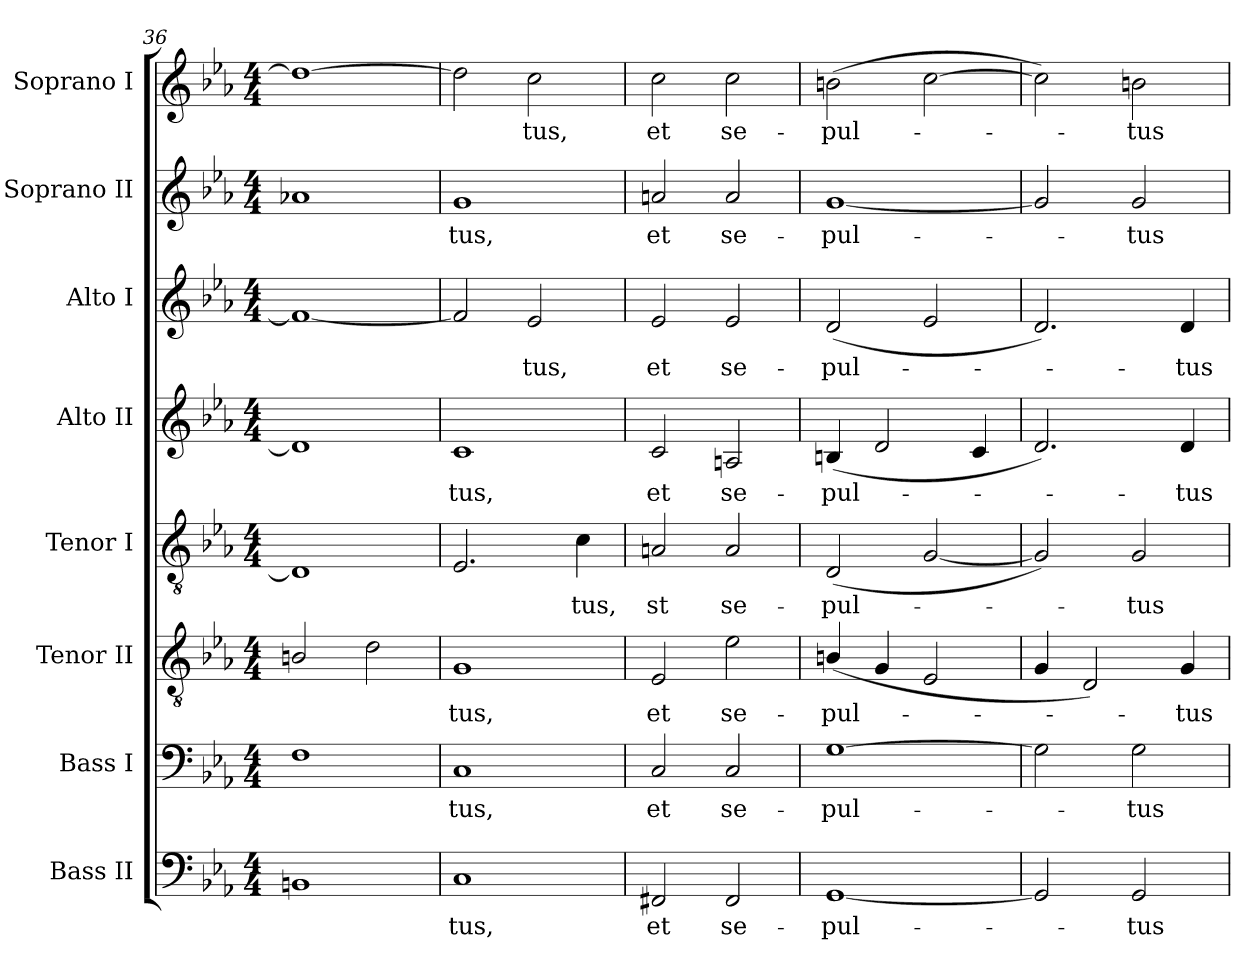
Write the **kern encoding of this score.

**kern	**text	**kern	**text	**kern	**text	**kern	**text	**kern	**text	**kern	**text	**kern	**text	**kern	**text
*part8	*part8	*part7	*part7	*part6	*part6	*part5	*part5	*part4	*part4	*part3	*part3	*part2	*part2	*part1	*part1
*staff8	*staff8	*staff7	*staff7	*staff6	*staff6	*staff5	*staff5	*staff4	*staff4	*staff3	*staff3	*staff2	*staff2	*staff1	*staff1
*I"Bass II	*	*I"Bass I	*	*I"Tenor II	*	*I"Tenor I	*	*I"Alto II	*	*I"Alto I	*	*I"Soprano II	*	*I"Soprano I	*
*I'B II	*	*I'B I	*	*I'T II	*	*I'T I	*	*I'A II	*	*I'A I	*	*I'S II	*	*I'S I	*
*clefF4	*	*clefF4	*	*clefGv2	*	*clefGv2	*	*clefG2	*	*clefG2	*	*clefG2	*	*clefG2	*
*k[b-e-a-]	*	*k[b-e-a-]	*	*k[b-e-a-]	*	*k[b-e-a-]	*	*k[b-e-a-]	*	*k[b-e-a-]	*	*k[b-e-a-]	*	*k[b-e-a-]	*
*E-:	*	*E-:	*	*E-:	*	*E-:	*	*E-:	*	*E-:	*	*E-:	*	*E-:	*
*M4/4	*	*M4/4	*	*M4/4	*	*M4/4	*	*M4/4	*	*M4/4	*	*M4/4	*	*M4/4	*
=36	=36	=36	=36	=36	=36	=36	=36	=36	=36	=36	=36	=36	=36	=36	=36
1BBn	.	1F	.	2Bn/	.	1D]	.	1d]	.	1f_	.	1a-X	.	1dd_	.
.	.	.	.	2d	.	.	.	.	.	.	.	.	.	.	.
=37	=37	=37	=37	=37	=37	=37	=37	=37	=37	=37	=37	=37	=37	=37	=37
!	!LO:LY:b	!	!LO:LY:b	!	!LO:LY:b	!	!	!	!LO:LY:b	!	!	!	!LO:LY:b	!	!
1C	tus,	1C	tus,	1G	tus,	2.E-	.	1c	tus,	2f]	.	1g	tus,	2dd]	.
!	!	!	!	!	!	!	!	!	!	!	!LO:LY:b	!	!	!	!LO:LY:b
.	.	.	.	.	.	.	.	.	.	2e-	tus,	.	.	2cc	tus,
!	!	!	!	!	!	!	!LO:LY:b	!	!	!	!	!	!	!	!
.	.	.	.	.	.	4c	tus,	.	.	.	.	.	.	.	.
=38	=38	=38	=38	=38	=38	=38	=38	=38	=38	=38	=38	=38	=38	=38	=38
!	!LO:LY:b	!	!LO:LY:b	!	!LO:LY:b	!	!LO:LY:b	!	!LO:LY:b	!	!LO:LY:b	!	!LO:LY:b	!	!LO:LY:b
2FF#X	et	2C	et	2E-	et	2An	st	2c	et	2e-	et	2an	et	2cc	et
!	!LO:LY:b	!	!LO:LY:b	!	!LO:LY:b	!	!LO:LY:b	!	!LO:LY:b	!	!LO:LY:b	!	!LO:LY:b	!	!LO:LY:b
2FF#	se-	2C	se-	2e-	se-	2A	se-	2An	se-	2e-	se-	2a	se-	2cc	se-
=39	=39	=39	=39	=39	=39	=39	=39	=39	=39	=39	=39	=39	=39	=39	=39
!	!LO:LY:b	!	!LO:LY:b	!	!LO:LY:b	!	!LO:LY:b	!	!LO:LY:b	!	!LO:LY:b	!	!LO:LY:b	!	!LO:LY:b
[1GG	-pul-	[1G	-pul-	(<4Bn/	-pul-	(<2D	-pul-	(<4Bn	-pul-	(<2d	-pul-	[1g	-pul-	(>2bn	-pul-
.	.	.	.	4G	.	.	.	2d	.	.	.	.	.	.	.
.	.	.	.	2E-	.	[2G	.	.	.	2e-	.	.	.	[2cc	.
.	.	.	.	.	.	.	.	4c	.	.	.	.	.	.	.
=40	=40	=40	=40	=40	=40	=40	=40	=40	=40	=40	=40	=40	=40	=40	=40
2GG]	.	2G]	.	4G	.	2G])	.	2.d)	.	2.d)	.	2g]	.	2cc])	.
.	.	.	.	2D)	.	.	.	.	.	.	.	.	.	.	.
!	!LO:LY:b	!	!LO:LY:b	!	!	!	!LO:LY:b	!	!	!	!	!	!LO:LY:b	!	!LO:LY:b
2GG	tus	2G	tus	.	.	2G	tus	.	.	.	.	2g	tus	2bn	tus
!	!	!	!	!	!LO:LY:b	!	!	!	!LO:LY:b	!	!LO:LY:b	!	!	!	!
.	.	.	.	4G	tus	.	.	4d	tus	4d	tus	.	.	.	.
=	=	=	=	=	=	=	=	=	=	=	=	=	=	=	=
*-	*-	*-	*-	*-	*-	*-	*-	*-	*-	*-	*-	*-	*-	*-	*-
